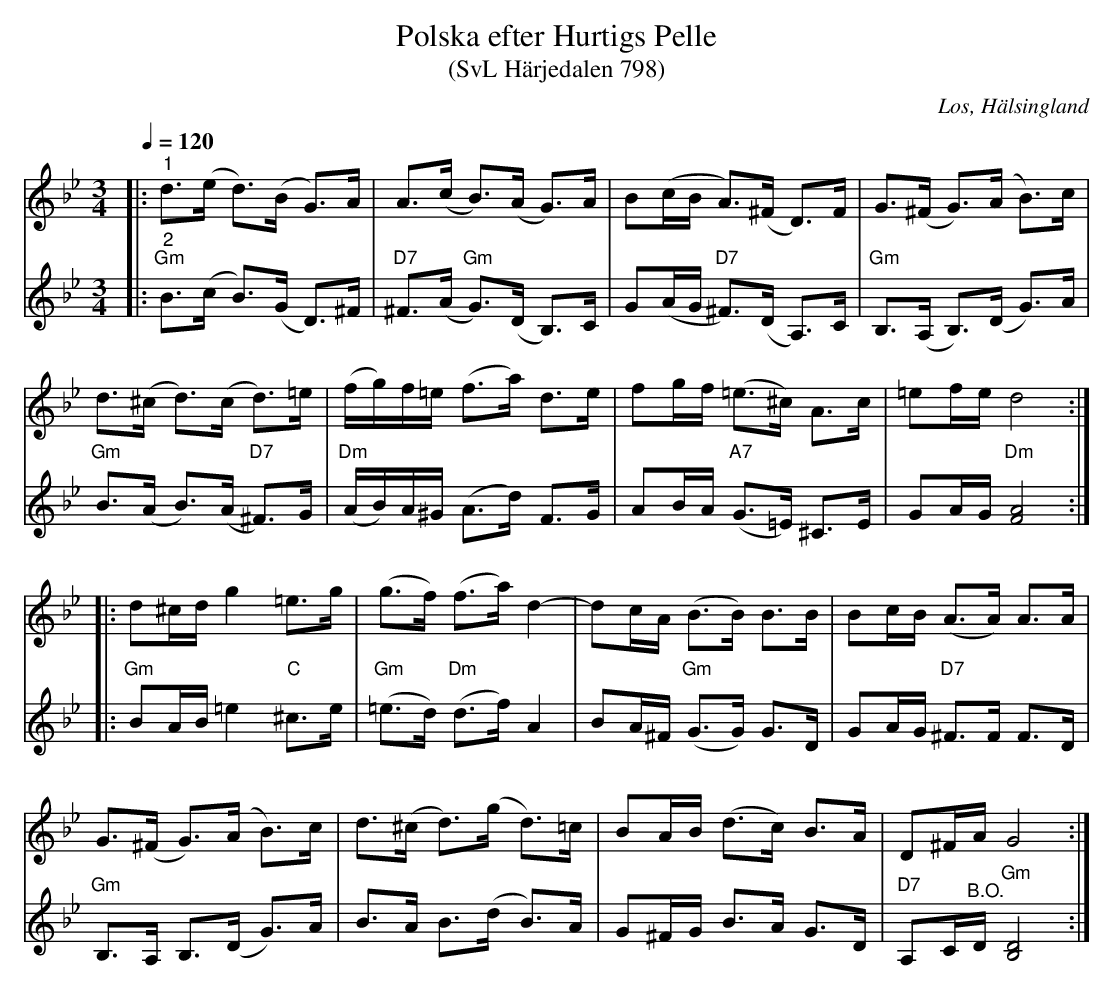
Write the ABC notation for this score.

X:1
T:Polska efter Hurtigs Pelle
T:(SvL Härjedalen 798)
O:Los, Hälsingland
L:1/8
Q:1/4=120
M:3/4
K:Bb
V:1
|:"^1" d>(e d>)(B G>)A | A>(c B>)(A G>)A | B(c/B/ A>)(^F D>)F | G>(^F G>)(A B>)c |
d>(^c d>)(c d>)=e | (f/g/)f/=e/ (f>a) d>e | fg/f/ (=e>^c) A>c | =ef/e/ d4 ::
d^c/d/ g2 =e>g | (g>f) (f>a) d2- | dc/A/ (B>B) B>B | Bc/B/ (A>A) A>A |
G>(^F G>)(A B>)c | d>(^c d>)(g d>)=c | BA/B/ (d>c) B>A | D^F/A/ G4 :|
V:2
|:"^2" "Gm" B>(c B>)(G D>)^F | "D7" ^F>(A "Gm" G>)(D B,>)C | G(A/G/ "D7" ^F>)(D A,>)C | "Gm" B,>(A, B,>)(D G>)A |
"Gm" B>(A B>)(A "D7" ^F>)G | "Dm" (A/B/)A/^G/ (A>d) F>G | AB/A/ "A7" (G>=E) ^C>E | GA/G/ "Dm" [FA]4 ::
"Gm" BA/B/ =e2 "C" ^c>e | "Gm" (=e>d) "Dm" (d>f) A2 | BA/^F/ "Gm" (G>G) G>D | GA/G/ "D7" ^F>F F>D |
"Gm" B,>A, B,>(D G>)A | B>A B>(d B>)A | G^F/G/ B>A G>D | "D7" A,C/"^B.O."D/ "Gm" [B,D]4 :|
